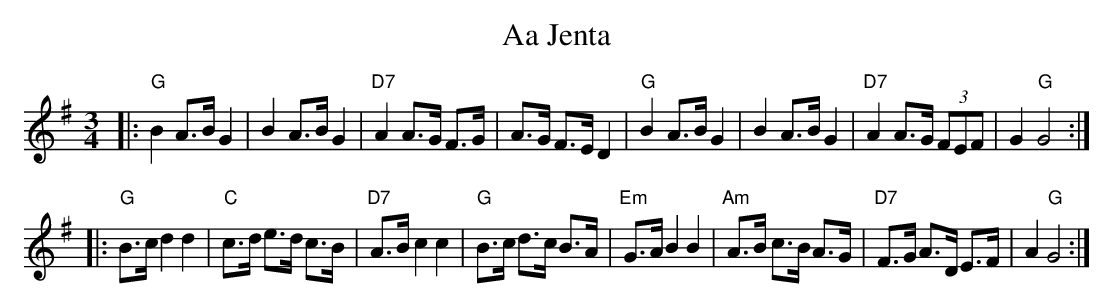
X:1
T:Aa Jenta
M:3/4
L:1/8
K:G
|: "G"B2 A>B G2 | B2 A>B G2 | "D7"A2 A>G F>G | A>G F>E D2 \
|  "G"B2 A>B G2 | B2 A>B G2 | "D7"A2 A>G (3FEF | G2 "G"G4 :|
|: "G"B>c d2 d2 | "C"c>d e>d c>B | "D7"A>B c2 c2 | "G"B>c d>c B>A \
| "Em"G>A B2 B2 | "Am"A>B c>B A>G | "D7"F>G A>D E>F | A2 "G"G4 :|
